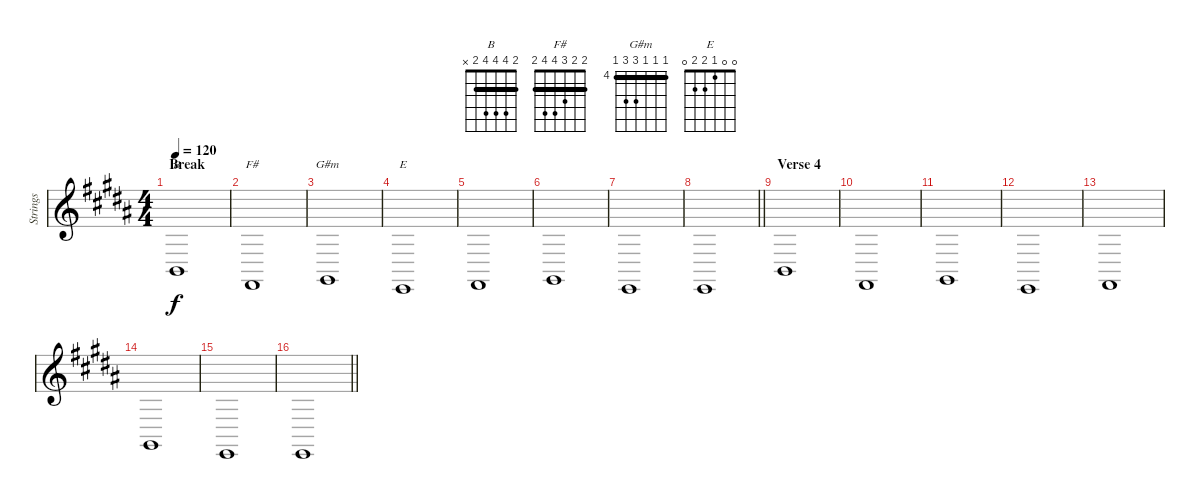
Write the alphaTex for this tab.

\track ("Strings" "Strings") {instrument stringensemble2}
\staff {score}
\tuning (E4 B3 G3 D3 A2 E2) {hide}
\chord ("B" 2 4 4 4 2 x) {barre 2}
\chord ("F#" 2 2 3 4 4 2) {barre 2}
\chord ("G#m" 4 4 4 6 6 4) {firstfret 4 barre 4}
\chord ("E" 0 0 1 2 2 0)
\ts (4 4)
\section ("" "Break")
\tempo 120
\clef g2
\ks b
2.5.1{ch "B" dy f} |
2.6.1{ch "F#"} |
4.6.1{ch "G#m"} |
0.6.1{ch "E"} |
2.6.1 |
4.6.1 |
0.6.1 |
\barLineRight lightlight
0.6.1 |
\section ("" "Verse 4")
2.5.1 |
2.6.1 |
4.6.1 |
0.6.1 |
2.6.1 |
4.6.1 |
0.6.1 |
\barLineRight lightlight
0.6.1
